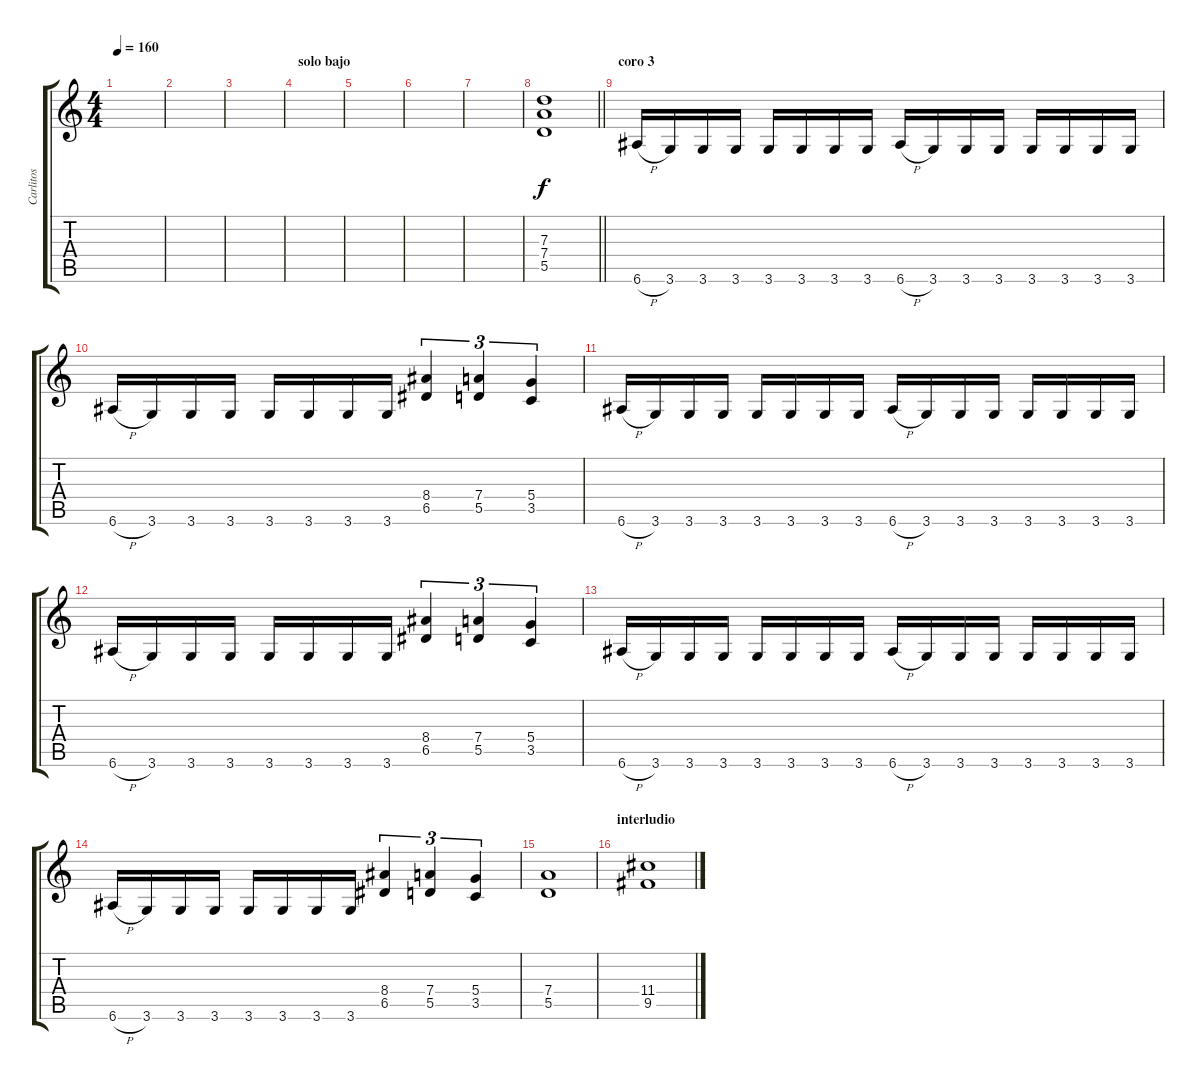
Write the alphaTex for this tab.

\track ("Carlitos" "Carlitos") {instrument distortionguitar}
\staff {score tabs}
\tuning (E4 B3 G3 D3 A2 E2) {hide}
\ts (4 4)
\tempo 160
\clef g2
\ks c
|
|
|
\section ("" "solo bajo")
|
|
|
|
\barLineRight lightlight
(7.3 7.4 5.5).1 |
\section ("" "coro 3")
6.6{h}.16 3.6.16 3.6.16 3.6.16 3.6.16 3.6.16 3.6.16 3.6.16 6.6{h}.16 3.6.16 3.6.16 3.6.16 3.6.16 3.6.16 3.6.16 3.6.16 |
6.6{h}.16 3.6.16 3.6.16 3.6.16 3.6.16 3.6.16 3.6.16 3.6.16 (8.4 6.5).4{tu (3 2)} (7.4 5.5).4{tu (3 2)} (5.4 3.5).4{tu (3 2)} |
6.6{h}.16 3.6.16 3.6.16 3.6.16 3.6.16 3.6.16 3.6.16 3.6.16 6.6{h}.16 3.6.16 3.6.16 3.6.16 3.6.16 3.6.16 3.6.16 3.6.16 |
6.6{h}.16 3.6.16 3.6.16 3.6.16 3.6.16 3.6.16 3.6.16 3.6.16 (8.4 6.5).4{tu (3 2)} (7.4 5.5).4{tu (3 2)} (5.4 3.5).4{tu (3 2)} |
6.6{h}.16 3.6.16 3.6.16 3.6.16 3.6.16 3.6.16 3.6.16 3.6.16 6.6{h}.16 3.6.16 3.6.16 3.6.16 3.6.16 3.6.16 3.6.16 3.6.16 |
6.6{h}.16 3.6.16 3.6.16 3.6.16 3.6.16 3.6.16 3.6.16 3.6.16 (8.4 6.5).4{tu (3 2)} (7.4 5.5).4{tu (3 2)} (5.4 3.5).4{tu (3 2)} |
(7.4 5.5).1 |
\section ("" "interludio")
(11.4 9.5).1
